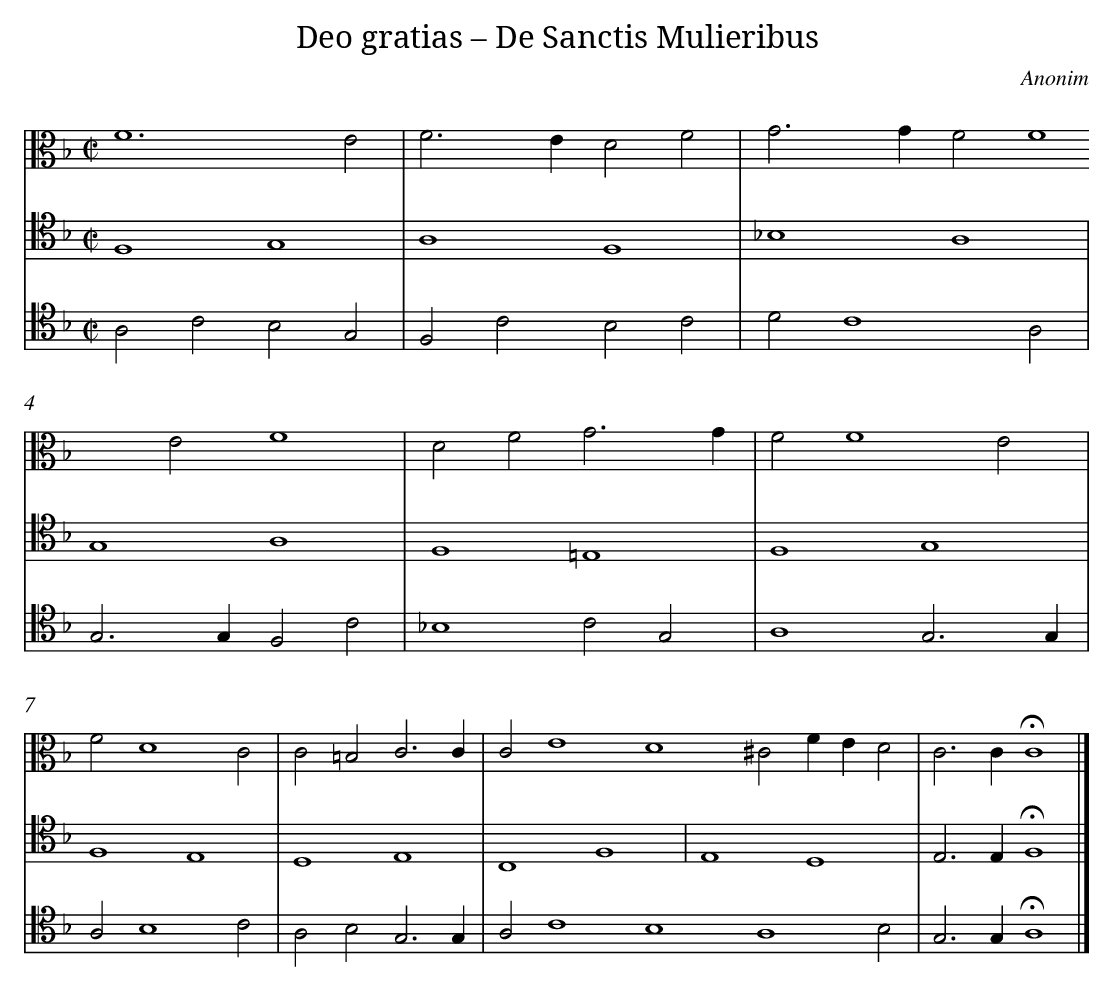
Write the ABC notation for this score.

X:1
T: Deo gratias – De Sanctis Mulieribus
C: Anonim
L: 1/4
M: C|
V: 1 clef=alto
V: 2 clef=tenor
V: 3 clef=tenor
K: F
[V:1] F6E2 |
[V:2] F,4G,4 |
[V:3] A,2C2B,2G,2 |
[V:1] F2>E2D2F2 |
[V:2] A,4F,4 |
[V:3] F,2C2B,2C2 |
[V:1] G2>G2F2F4 [|]
[V:2] _B,4A,4 |
[V:3] D2C4A,2 |
[V:1] E2F4 |
[V:2] G,4A,4 |
[V:3] G,2>G,2F,2C2 |
[V:1] D2F2G3G |
[V:2] F,4=E,4 |
[V:3] _B,4C2G,2 |
[V:1] F2F4E2 |
[V:2] F,4G,4 |
[V:3] A,4G,3G, |
[V:1] F2D4C2 |
[V:2] F,4E,4 |
[V:3] A,2B,4C2 |
[V:1] C2=B,2C3C |
[V:2] D,4E,4 |
[V:3] A,2B,2G,3G, |
[V:1] C2E4D4 [|]
[V:2] C,4F,4 |
[V:3] A,2C4B,4 [|]
[V:1] ^C2FED2 |
[V:2] E,4D,4 |
[V:3] A,4B,2 |
[V:1] C2>C2!fermata!C4 |]
[V:2] E,2>E,2!fermata!F,4 |]
[V:3] G,2>G,2!fermata!A,4 |]
